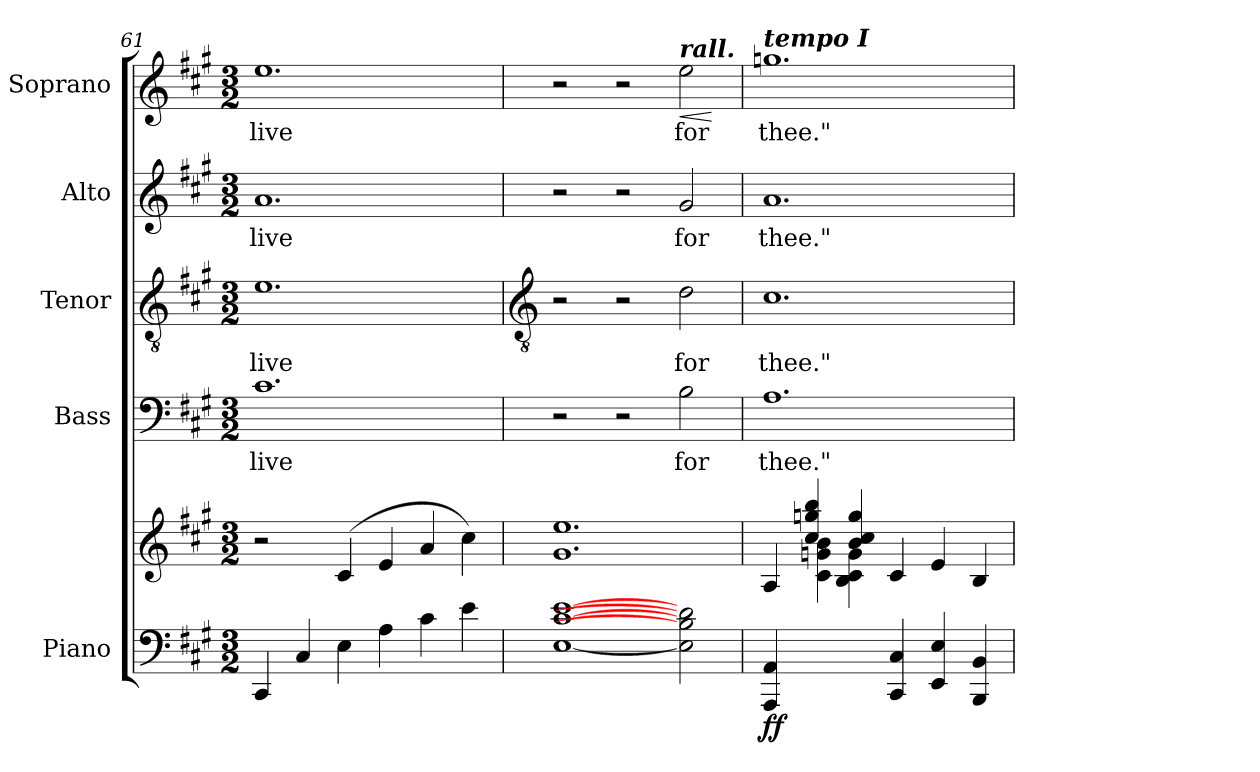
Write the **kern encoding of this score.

**kern	**kern	**dynam	**kern	**text	**kern	**text	**kern	**text	**kern	**text	**dynam
*part5	*part5	*part5	*part4	*part4	*part3	*part3	*part2	*part2	*part1	*part1	*part1
*staff6	*staff5	*staff5/6	*staff4	*staff4	*staff3	*staff3	*staff2	*staff2	*staff1	*staff1	*staff1
*I"Piano	*	*	*I"Bass	*	*I"Tenor	*	*I"Alto	*	*I"Soprano	*	*
*	*	*	*I'B	*	*I'T	*	*I'A	*	*I'S	*	*
*clefF4	*clefG2	*	*clefF4	*	*clefGv2	*	*clefG2	*	*clefG2	*	*
*k[f#c#g#]	*k[f#c#g#]	*	*k[f#c#g#]	*	*k[f#c#g#]	*	*k[f#c#g#]	*	*k[f#c#g#]	*	*
*A:	*A:	*	*A:	*	*A:	*	*A:	*	*A:	*	*
*M3/2	*M3/2	*	*M3/2	*	*M3/2	*	*M3/2	*	*M3/2	*	*
=61	=61	=61	=61	=61	=61	=61	=61	=61	=61	=61	=61
!	!	!	!	!LO:LY:b	!	!LO:LY:b	!	!LO:LY:b	!	!LO:LY:b	!
4CC#	2r	.	1.c#	live	1.e	live	1.a	live	1.ee	live	.
4C#	.	.	.	.	.	.	.	.	.	.	.
4E	(<4c#	.	.	.	.	.	.	.	.	.	.
4A	4e	.	.	.	.	.	.	.	.	.	.
4c#	4a	.	.	.	.	.	.	.	.	.	.
4e	4cc#)	.	.	.	.	.	.	.	.	.	.
!!LO:LB:g=z
=62	=62	=62	=62	=62	=62	=62	=62	=62	=62	=62	=62
*	*	*	*	*	*clefGv2	*	*	*	*	*	*
[1E [1c# [1e	1.g# 1.ee	.	2r	.	2r	.	2r	.	2r	.	.
.	.	.	2r	.	2r	.	2r	.	2r	.	.
!	!	!	!	!	!	!	!	!	!LO:TX:a:Bi:t=rall.	!	!
!	!	!	!	!LO:LY:b	!	!LO:LY:b	!	!LO:LY:b	!	!LO:LY:b	!LO:HP:b
2E] 2B] 2d]	.	.	2B	for	2d	for	2g#	for	2ee	for	<
.	.	.	.	.	.	.	.	.	.	.	[
=63	=63	=63	=63	=63	=63	=63	=63	=63	=63	=63	=63
*	*^	*	*	*	*	*	*	*	*	*	*
!	!	!	!	!	!	!	!	!	!	!LO:TX:a:Bi:t=tempo I	!	!
!	!	!	!LO:DY:b=2	!	!LO:LY:b	!	!LO:LY:b	!	!LO:LY:b	!	!LO:LY:b	!
!	!	!	!LO:DY:n=1:b	!	!	!	!	!	!	!	!	!
4AAA 4AA	4A	4ryy	f f	1.A	thee."	1.c#	thee."	1.a	thee."	1.ggn	thee."	.
2ryy	4cc#/ 4ggn/ 4bb/	4c#\ 4gn\ 4b\	.	.	.	.	.	.	.	.	.	.
.	4b/ 4cc#/ 4gg/	4B\ 4c#\ 4g\	.	.	.	.	.	.	.	.	.	.
4CC# 4C#	4c#	2.ryy	.	.	.	.	.	.	.	.	.	.
4EE 4E	4e	.	.	.	.	.	.	.	.	.	.	.
4BBB 4BB	4B	.	.	.	.	.	.	.	.	.	.	.
*	*v	*v	*	*	*	*	*	*	*	*	*	*
=	=	=	=	=	=	=	=	=	=	=	=
*-	*-	*-	*-	*-	*-	*-	*-	*-	*-	*-	*-
